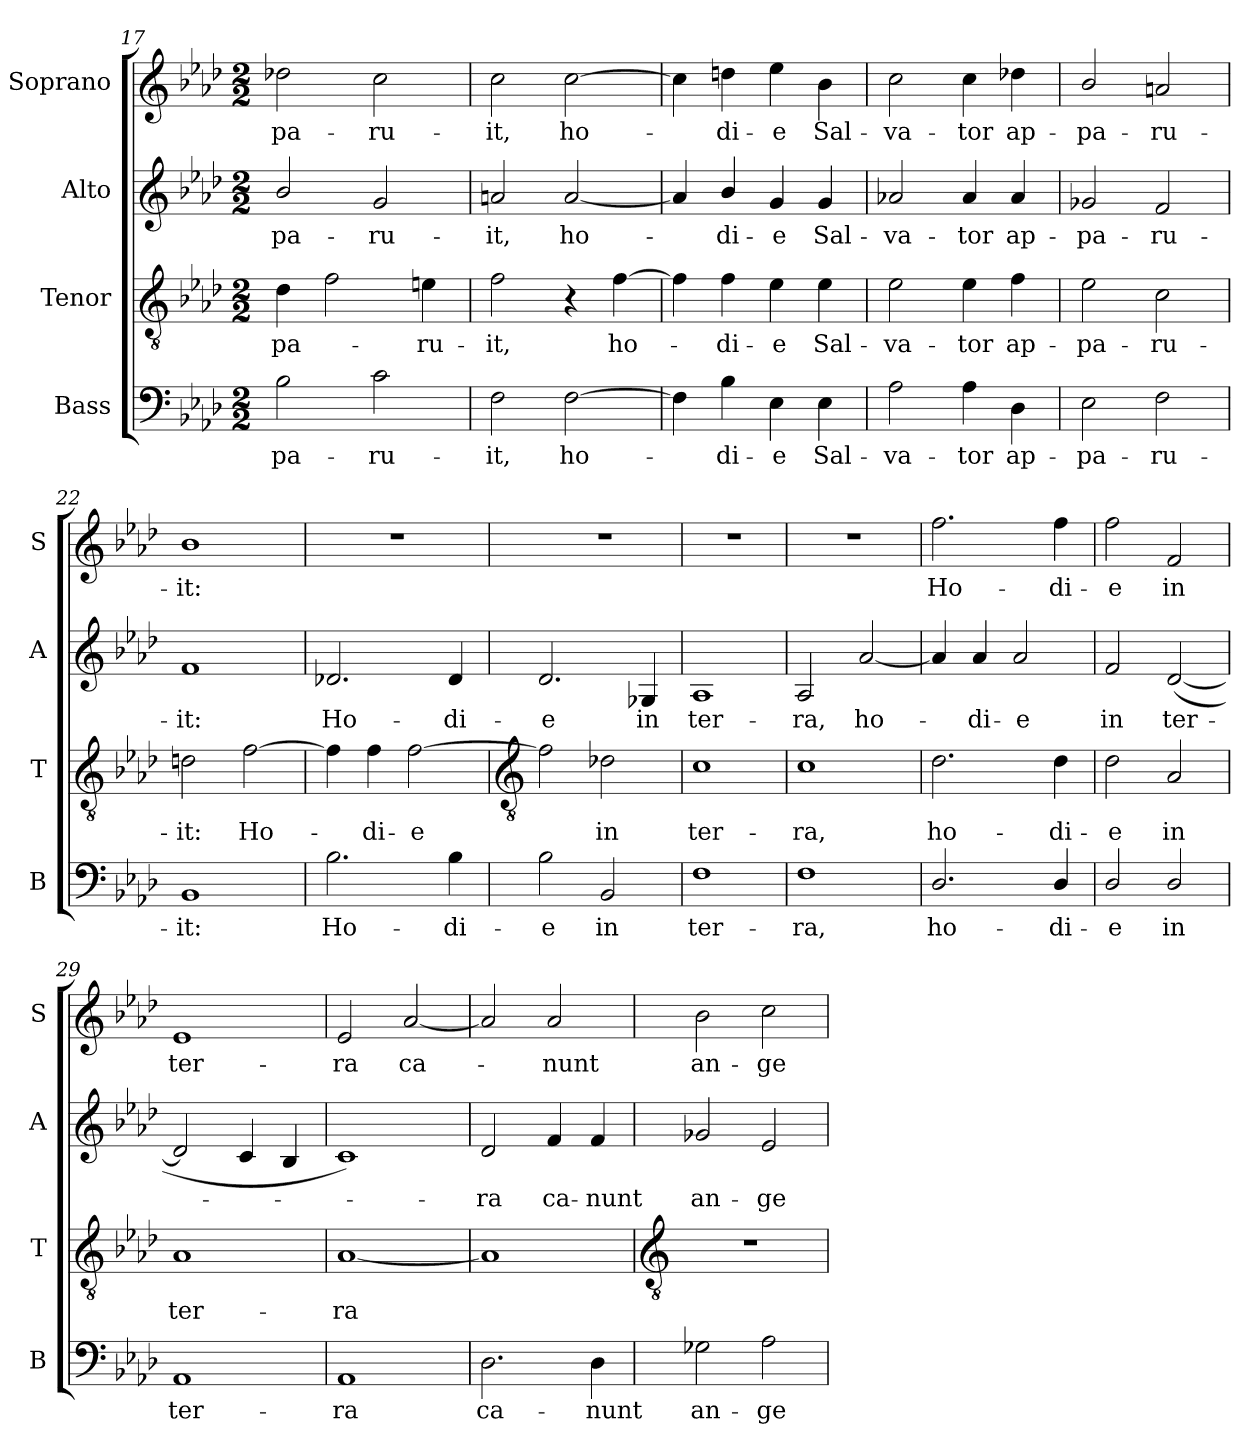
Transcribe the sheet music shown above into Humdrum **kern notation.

**kern	**text	**kern	**text	**kern	**text	**kern	**text
*part4	*part4	*part3	*part3	*part2	*part2	*part1	*part1
*staff4	*staff4	*staff3	*staff3	*staff2	*staff2	*staff1	*staff1
*I"Bass	*	*I"Tenor	*	*I"Alto	*	*I"Soprano	*
*I'B	*	*I'T	*	*I'A	*	*I'S	*
*clefF4	*	*clefGv2	*	*clefG2	*	*clefG2	*
*k[b-e-a-d-]	*	*k[b-e-a-d-]	*	*k[b-e-a-d-]	*	*k[b-e-a-d-]	*
*A-:	*	*A-:	*	*A-:	*	*A-:	*
*M2/2	*	*M2/2	*	*M2/2	*	*M2/2	*
=17	=17	=17	=17	=17	=17	=17	=17
!	!LO:LY:b	!	!LO:LY:b	!	!LO:LY:b	!	!LO:LY:b
2B-	-pa-	4d-	-pa-	2b-/	-pa-	2dd-X	-pa-
.	.	2f	.	.	.	.	.
!	!LO:LY:b	!	!	!	!LO:LY:b	!	!LO:LY:b
2c	-ru-	.	.	2g	-ru-	2cc	-ru-
!	!	!	!LO:LY:b	!	!	!	!
.	.	4en	ru-	.	.	.	.
=18	=18	=18	=18	=18	=18	=18	=18
!	!LO:LY:b	!	!LO:LY:b	!	!LO:LY:b	!	!LO:LY:b
2F	-it,	2f	-it,	2an	-it,	2cc	-it,
!	!LO:LY:b	!	!	!	!LO:LY:b	!	!LO:LY:b
[2F	ho-	4r	.	[2a	ho-	[2cc	ho-
!	!	!	!LO:LY:b	!	!	!	!
.	.	[4f	ho-	.	.	.	.
=19	=19	=19	=19	=19	=19	=19	=19
4F]	.	4f]	.	4a]	.	4cc]	.
!	!LO:LY:b	!	!LO:LY:b	!	!LO:LY:b	!	!LO:LY:b
4B-	di-	4f	di-	4b-/	di-	4ddn	di-
!	!LO:LY:b	!	!LO:LY:b	!	!LO:LY:b	!	!LO:LY:b
4E-	-e	4e-	-e	4g	-e	4ee-	-e
!	!LO:LY:b	!	!LO:LY:b	!	!LO:LY:b	!	!LO:LY:b
4E-	Sal-	4e-	Sal-	4g	Sal-	4b-	Sal-
=20	=20	=20	=20	=20	=20	=20	=20
!	!LO:LY:b	!	!LO:LY:b	!	!LO:LY:b	!	!LO:LY:b
2A-	-va-	2e-	-va-	2a-X	-va-	2cc	-va-
!	!LO:LY:b	!	!LO:LY:b	!	!LO:LY:b	!	!LO:LY:b
4A-	-tor	4e-	-tor	4a-	-tor	4cc	-tor
!	!LO:LY:b	!	!LO:LY:b	!	!LO:LY:b	!	!LO:LY:b
4D-	ap-	4f	ap-	4a-	ap-	4dd-X	ap-
=21	=21	=21	=21	=21	=21	=21	=21
!	!LO:LY:b	!	!LO:LY:b	!	!LO:LY:b	!	!LO:LY:b
2E-	-pa-	2e-	-pa-	2g-X	-pa-	2b-/	-pa-
!	!LO:LY:b	!	!LO:LY:b	!	!LO:LY:b	!	!LO:LY:b
2F	-ru-	2c	-ru-	2f	-ru-	2an	-ru-
=22	=22	=22	=22	=22	=22	=22	=22
!	!LO:LY:b	!	!LO:LY:b	!	!LO:LY:b	!	!LO:LY:b
1BB-	-it:	2dn	-it:	1f	-it:	1b-	-it:
!	!	!	!LO:LY:b	!	!	!	!
.	.	[2f	Ho-	.	.	.	.
=23	=23	=23	=23	=23	=23	=23	=23
!	!LO:LY:b	!	!	!	!LO:LY:b	!	!
2.B-	Ho-	4f]	.	2.d-X	Ho-	1r	.
!	!	!	!LO:LY:b	!	!	!	!
.	.	4f	di-	.	.	.	.
!	!	!	!LO:LY:b	!	!	!	!
.	.	[2f	-e	.	.	.	.
!	!LO:LY:b	!	!	!	!LO:LY:b	!	!
4B-	-di-	.	.	4d-	-di-	.	.
!!LO:LB:g=z
=24	=24	=24	=24	=24	=24	=24	=24
*	*	*clefGv2	*	*	*	*	*
!	!LO:LY:b	!	!	!	!LO:LY:b	!	!
2B-	-e	2f]	.	2.d-	-e	1r	.
!	!LO:LY:b	!	!LO:LY:b	!	!	!	!
2BB-	in	2d-X	in	.	.	.	.
!	!	!	!	!	!LO:LY:b	!	!
.	.	.	.	4G-X	in	.	.
=25	=25	=25	=25	=25	=25	=25	=25
!	!LO:LY:b	!	!LO:LY:b	!	!LO:LY:b	!	!
1F	ter-	1c	ter-	1A-	ter-	1r	.
=26	=26	=26	=26	=26	=26	=26	=26
!	!LO:LY:b	!	!LO:LY:b	!	!LO:LY:b	!	!
1F	-ra,	1c	-ra,	2A-	-ra,	1r	.
!	!	!	!	!	!LO:LY:b	!	!
.	.	.	.	[2a-	ho-	.	.
=27	=27	=27	=27	=27	=27	=27	=27
!	!LO:LY:b	!	!LO:LY:b	!	!	!	!LO:LY:b
2.D-/	ho-	2.d-	ho-	4a-]	.	2.ff	Ho-
!	!	!	!	!	!LO:LY:b	!	!
.	.	.	.	4a-	di-	.	.
!	!	!	!	!	!LO:LY:b	!	!
.	.	.	.	2a-	-e	.	.
!	!LO:LY:b	!	!LO:LY:b	!	!	!	!LO:LY:b
4D-/	-di-	4d-	-di-	.	.	4ff	-di-
=28	=28	=28	=28	=28	=28	=28	=28
!	!LO:LY:b	!	!LO:LY:b	!	!LO:LY:b	!	!LO:LY:b
2D-/	-e	2d-	-e	2f	in	2ff	-e
!	!LO:LY:b	!	!LO:LY:b	!	!LO:LY:b	!	!LO:LY:b
2D-/	in	2A-	in	(<[2d-	ter-	2f	in
=29	=29	=29	=29	=29	=29	=29	=29
!	!LO:LY:b	!	!LO:LY:b	!	!	!	!LO:LY:b
1AA-	ter-	1A-	ter-	2d-]	.	1e-	ter-
.	.	.	.	4c	.	.	.
.	.	.	.	4B-	.	.	.
=30	=30	=30	=30	=30	=30	=30	=30
!	!LO:LY:b	!	!LO:LY:b	!	!	!	!LO:LY:b
1AA-	-ra	[1A-	-ra	1c)	.	2e-	-ra
!	!	!	!	!	!	!	!LO:LY:b
.	.	.	.	.	.	[2a-	ca-
=31	=31	=31	=31	=31	=31	=31	=31
!	!LO:LY:b	!	!	!	!LO:LY:b	!	!
2.D-	ca-	1A-]	.	2d-	ra	2a-]	.
!	!	!	!	!	!LO:LY:b	!	!LO:LY:b
.	.	.	.	4f	ca-	2a-	nunt
!	!LO:LY:b	!	!	!	!LO:LY:b	!	!
4D-	-nunt	.	.	4f	-nunt	.	.
!!LO:LB:g=z
=32	=32	=32	=32	=32	=32	=32	=32
*	*	*clefGv2	*	*	*	*	*
!	!LO:LY:b	!	!	!	!LO:LY:b	!	!LO:LY:b
2G-X	an-	1r	.	2g-X	an-	2b-	an-
!	!LO:LY:b	!	!	!	!LO:LY:b	!	!LO:LY:b
2A-	-ge-	.	.	2e-	-ge-	2cc	-ge-
=	=	=	=	=	=	=	=
*-	*-	*-	*-	*-	*-	*-	*-
